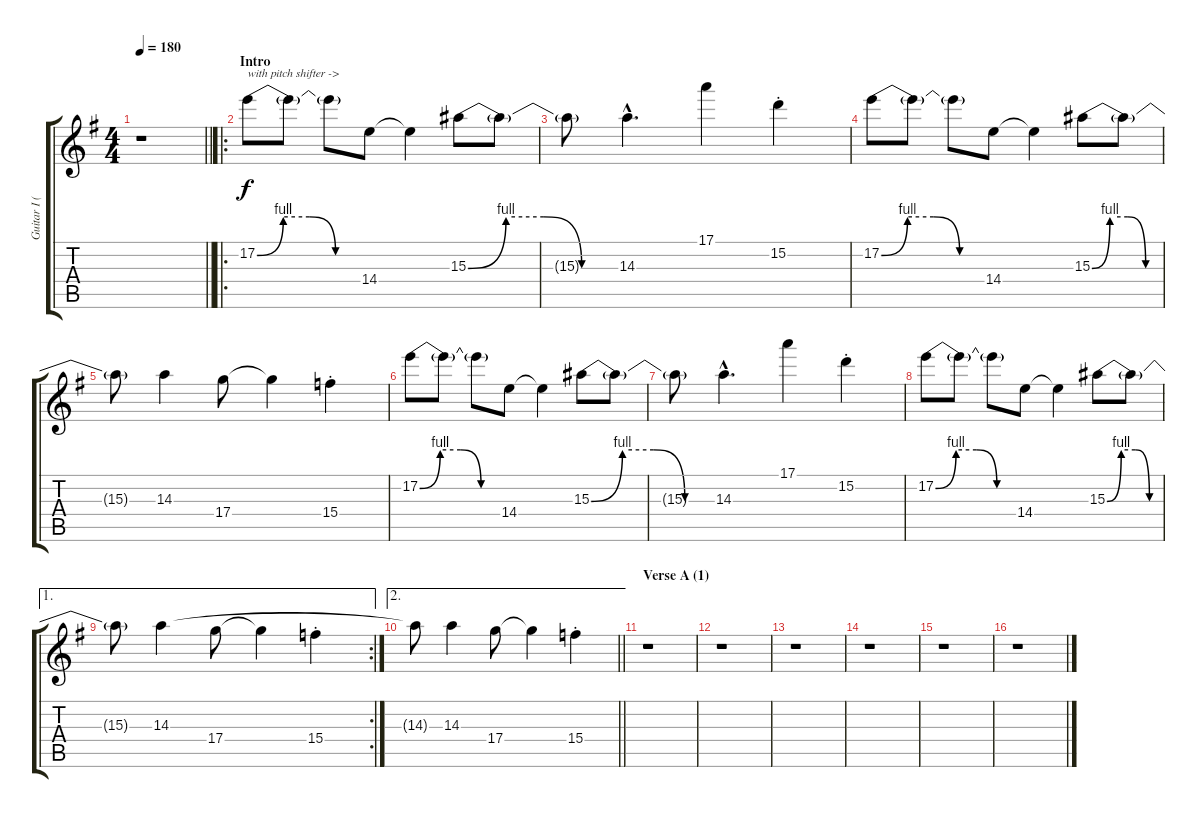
\track ("Guitar I (Aiji)" "Guitar I (") {instrument distortionguitar}
\staff {score tabs}
\tuning (E4 B3 G3 D3 A2 E2) {hide}
\ts (4 4)
\tempo 180
\clef g2
\barLineRight lightlight
\ks g
r.1{dy f instrument distortionguitar} |
\ro
\section ("" "Intro")
17.2{be (custom 0 0 15 4 30 4 45 0 60 0)}.8{txt "with pitch shifter ->"} 17.2{t}.8 17.2{t}.8 14.4.8 14.4{t}.4 15.3{be (custom 0 0 15 4 30 4 45 0 60 0)}.8 15.3{t}.8 |
15.3{t}.8 14.3{hac}.4{d} 17.1.4 15.2{st}.4 |
17.2{be (custom 0 0 15 4 30 4 45 0 60 0)}.8 17.2{t}.8 17.2{t}.8 14.4.8 14.4{t}.4 15.3{be (custom 0 0 15 4 30 4 45 0 60 0)}.8 15.3{t}.8 |
15.3{t}.8 14.3.4 17.4.8 17.4{t}.4 15.4{st}.4 |
17.2{be (custom 0 0 15 4 30 4 45 0 60 0)}.8 17.2{t}.8 17.2{t}.8 14.4.8 14.4{t}.4 15.3{be (custom 0 0 15 4 30 4 45 0 60 0)}.8 15.3{t}.8 |
15.3{t}.8 14.3{hac}.4{d} 17.1.4 15.2{st}.4 |
17.2{be (custom 0 0 15 4 30 4 45 0 60 0)}.8 17.2{t}.8 17.2{t}.8 14.4.8 14.4{t}.4 15.3{be (custom 0 0 15 4 30 4 45 0 60 0)}.8 15.3{t}.8 |
\ae 1
\rc 2
15.3{t}.8 14.3.4 17.4.8 17.4{t}.4 15.4{st}.4 |
\ae 2
\barLineRight lightlight
14.3{t}.8 14.3.4 17.4.8 17.4{t}.4 15.4{st}.4 |
\section ("" "Verse A (1)")
r.1 |
r.1 |
r.1 |
r.1 |
r.1 |
r.1
